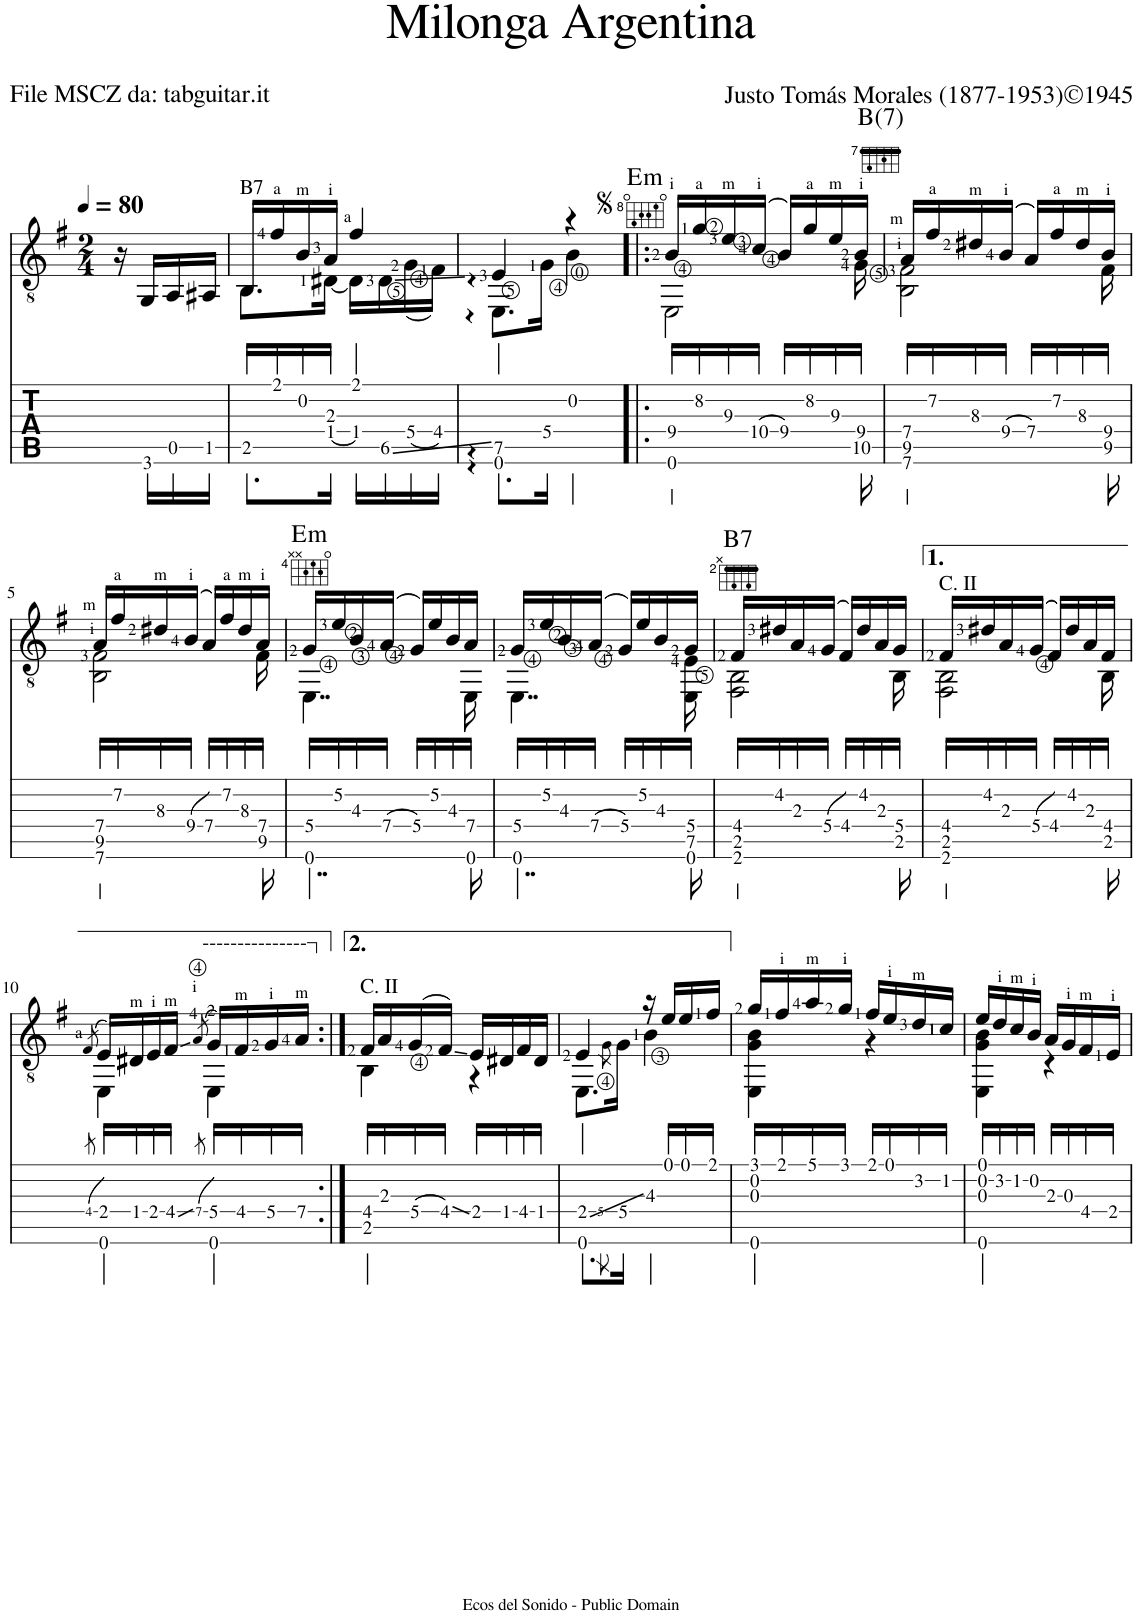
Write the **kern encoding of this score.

**kern	**kern	**harte
*part2	*part1	*part1
*staff2	*staff1	*
*I"Chitarra classica (Intavolatura)	*I"Guitar	*
*stria6	*	*
*	*clefGv2	*
*k[f#]	*k[f#]	*
*M2/4	*M2/4	*
*MM80	*MM80	*
=	=	=
16r	16r	.
16GG\LL	16GG/LL	.
16AA\	16AA/	.
16AA#X\JJ	16AA#X/JJ	.
=1	=1	=1
*^	*^	*
!	!	!LO:TX:a:t=B7	!	!
16BB/LL	8.BB\L	16BB/LL	8.BB\L	.
16f#/	.	16f#/	.	.
16B/	.	16B/	.	.
16A/JJ	[16D#X\Jk	16A/JJ	[16D#X\Jk	.
4f#/	16D#\LL]	4f#/	16D#\LL]	.
.	16D#\	.	16D#\	.
.	(16G\	.	(16G\	.
.	16F#\JJ)	.	16F#\JJ)	.
=2	=2	=2	=2	=2
4E/	8.EE\L	4E/	8.EE\L	.
.	16G\Jk	.	16G\Jk	.
4r	4B\	4r	4B\	.
=3!|:	=3!|:	=3!|:	=3!|:	=3!|:
*	*^	*	*^	*
!	!	!	!	!	!	!LO:H:kt=m
16B/LL	2EE\	4..ryy	16B/LL	2EE\	4..ryy	E:min
16g/	.	.	16g/	.	.	.
16e/	.	.	16e/	.	.	.
(16c/JJ	.	.	(16c/JJ	.	.	.
16B/LL)	.	.	16B/LL)	.	.	.
16g/	.	.	16g/	.	.	.
16e/	.	.	16e/	.	.	.
16B/JJ	.	16G\	16B/JJ	.	16G\	.
=4	=4	=4	=4	=4	=4	=4
16A/LL	2BB\ 2F#\	4..ryy	16A/LL	2BB\ 2F#\	4..ryy	B:maj7
16f#/	.	.	16f#/	.	.	.
16d#X/	.	.	16d#X/	.	.	.
(16B/JJ	.	.	(16B/JJ	.	.	.
16A/LL)	.	.	16A/LL)	.	.	.
16f#/	.	.	16f#/	.	.	.
16d#/	.	.	16d#/	.	.	.
16B/JJ	.	16F#\	16B/JJ	.	16F#\	.
!!LO:LB:g=z	!!	!!
=5	=5	=5	=5	=5	=5	=5
16A/LL	2BB\ 2F#\	4..ryy	16A/LL	2BB\ 2F#\	4..ryy	.
16f#/	.	.	16f#/	.	.	.
16d#X/	.	.	16d#X/	.	.	.
(16B/JJ	.	.	(16B/JJ	.	.	.
16A/LL)	.	.	16A/LL)	.	.	.
16f#/	.	.	16f#/	.	.	.
16d#/	.	.	16d#/	.	.	.
16A/JJ	.	16F#\	16A/JJ	.	16F#\	.
=6	=6	=6	=6	=6	=6	=6
!	!	!	!	!	!	!LO:H:kt=m
*	*v	*v	*	*	*	*
*	*	*	*v	*v	*
16G/LL	4..EE\	16G/LL	4..EE\	E:min
16e/	.	16e/	.	.
16B/	.	16B/	.	.
(16A/JJ	.	(16A/JJ	.	.
16G/LL)	.	16G/LL)	.	.
16e/	.	16e/	.	.
16B/	.	16B/	.	.
16A/JJ	16EE\	16A/JJ	16EE\	.
=7	=7	=7	=7	=7
16G/LL	4..EE\	16G/LL	4..EE\	.
16e/	.	16e/	.	.
16B/	.	16B/	.	.
(16A/JJ	.	(16A/JJ	.	.
16G/LL)	.	16G/LL)	.	.
16e/	.	16e/	.	.
16B/	.	16B/	.	.
16G/JJ	16EE\ 16E\	16G/JJ	16EE\ 16E\	.
=8	=8	=8	=8	=8
*	*^	*	*^	*
!	!	!	!	!	!	!LO:H:kt=7
16F#/LL	2FF#\ 2BB\	4..ryy	16F#/LL	2FF#\ 2BB\	4..ryy	B:7
16d#X/	.	.	16d#X/	.	.	.
16A/	.	.	16A/	.	.	.
(16G/JJ	.	.	(16G/JJ	.	.	.
16F#/LL)	.	.	16F#/LL)	.	.	.
16d#/	.	.	16d#/	.	.	.
16A/	.	.	16A/	.	.	.
16G/JJ	.	16BB\	16G/JJ	.	16BB\	.
=9	=9	=9	=9	=9	=9	=9
!	!	!	!LO:TX:a:t=C. II	!	!	!
16F#/LL	2FF#\ 2BB\	4..ryy	16F#/LL	2FF#\ 2BB\	4..ryy	.
16d#X/	.	.	16d#X/	.	.	.
16A/	.	.	16A/	.	.	.
(16G/JJ	.	.	(16G/JJ	.	.	.
16F#/LL)	.	.	16F#/LL)	.	.	.
16d#/	.	.	16d#/	.	.	.
16A/	.	.	16A/	.	.	.
16F#/JJ	.	16BB\	16F#/JJ	.	16BB\	.
*v	*v	*v	*	*	*	*
*	*v	*v	*v	*
!!LO:LB:g=z
=10	=10	=10
(8qF#/	(8qF#/	.
*^	*^	*
16E/LL)	4EE\	16E/LL)	4EE\	.
16D#X/	.	16D#X/	.	.
16E/	.	16E/	.	.
16F#/JJ	.	16F#/JJ	.	.
(8qA/	.	(8qA/	.	.
!	!	!LO:TX:a:t=---------------┐	!	!
16G/LL)	4EE\	16G/LL)	4EE\	.
16F#/	.	16F#/	.	.
16G/	.	16G/	.	.
16A/JJ	.	16A/JJ	.	.
=11:|!	=11:|!	=11:|!	=11:|!	=11:|!
!	!	!LO:TX:a:t=C. II	!	!
16F#/LL	4BB\	16F#/LL	4BB\	.
16A/	.	16A/	.	.
(16G/	.	(16G/	.	.
16F#/JJ)	.	16F#/JJ)	.	.
16E/LL	4r	16E/LL	4r	.
16D#X/	.	16D#X/	.	.
16F#/	.	16F#/	.	.
16D#/JJ	.	16D#/JJ	.	.
=12	=12	=12	=12	=12
4E/	8.EE\L	4E/	8.EE\L	.
.	8qG\	.	8qG\	.
.	16G\Jk	.	16G\Jk	.
16r	4B\	16r	4B\	.
16e/LL	.	16e/LL	.	.
16e/	.	16e/	.	.
16f#/JJ	.	16f#/JJ	.	.
=13	=13	=13	=13	=13
16g/LL	4EE\ 4G\ 4B\	16g/LL	4EE\ 4G\ 4B\	.
16f#/	.	16f#/	.	.
16a/	.	16a/	.	.
16g/JJ	.	16g/JJ	.	.
16f#/LL	4r	16f#/LL	4r	.
16e/	.	16e/	.	.
16d/	.	16d/	.	.
16c/JJ	.	16c/JJ	.	.
=14	=14	=14	=14	=14
16e/LL	4EE\ 4G\ 4B\	16e/LL	4EE\ 4G\ 4B\	.
16d/	.	16d/	.	.
16c/	.	16c/	.	.
16B/JJ	.	16B/JJ	.	.
16A/LL	4r	16A/LL	4r	.
16G/	.	16G/	.	.
16F#/	.	16F#/	.	.
16E/JJ	.	16E/JJ	.	.
*v	*v	*	*	*
*	*v	*v	*
=	=	=
*-	*-	*-
